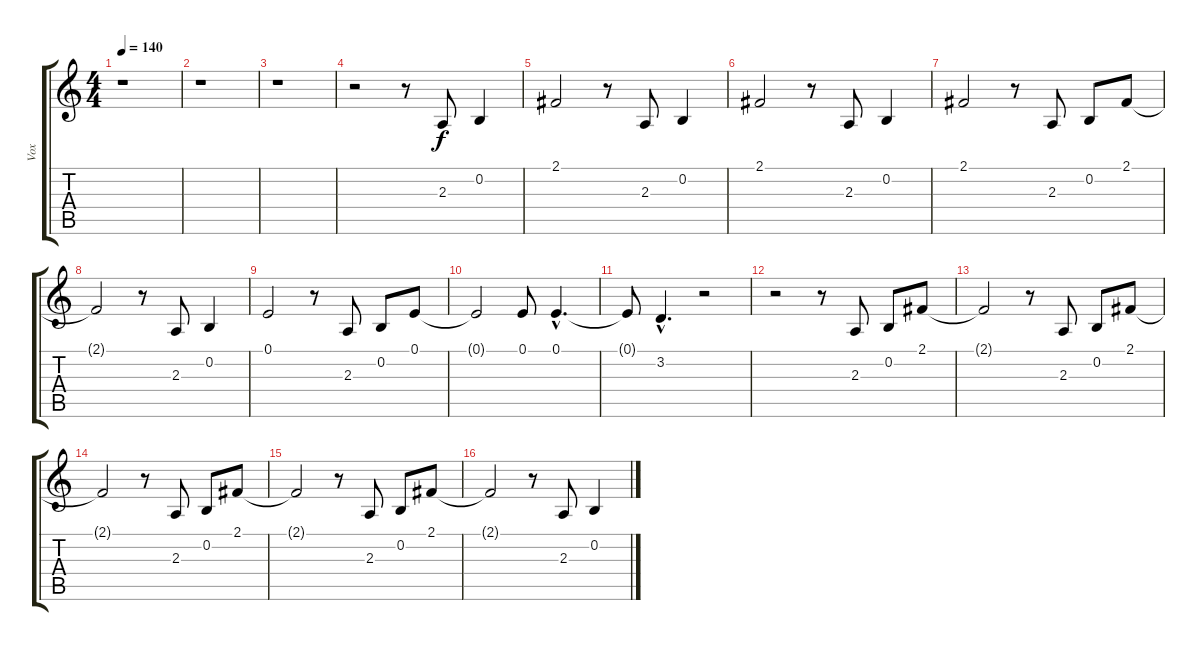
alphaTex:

\track ("Vox" "Vox") {instrument drawbarorgan}
\staff {score tabs}
\tuning (E4 B3 G3 D3 A2 E2) {hide}
\ts (4 4)
\tempo 140
\clef g2
\ks c
r.1{dy f instrument drawbarorgan} |
r.1 |
r.1 |
r.2 r.8 2.3.8 0.2.4 |
2.1.2 r.8 2.3.8 0.2.4 |
2.1.2 r.8 2.3.8 0.2.4 |
2.1.2 r.8 2.3.8 0.2.8 2.1.8 |
2.1{t}.2 r.8 2.3.8 0.2.4 |
0.1.2 r.8 2.3.8 0.2.8 0.1.8 |
0.1{t}.2 0.1.8 0.1{hac}.4{d} |
0.1{t}.8 3.2{hac}.4{d} r.2 |
r.2 r.8 2.3.8 0.2.8 2.1.8 |
2.1{t}.2 r.8 2.3.8 0.2.8 2.1.8 |
2.1{t}.2 r.8 2.3.8 0.2.8 2.1.8 |
2.1{t}.2 r.8 2.3.8 0.2.8 2.1.8 |
2.1{t}.2 r.8 2.3.8 0.2.4
